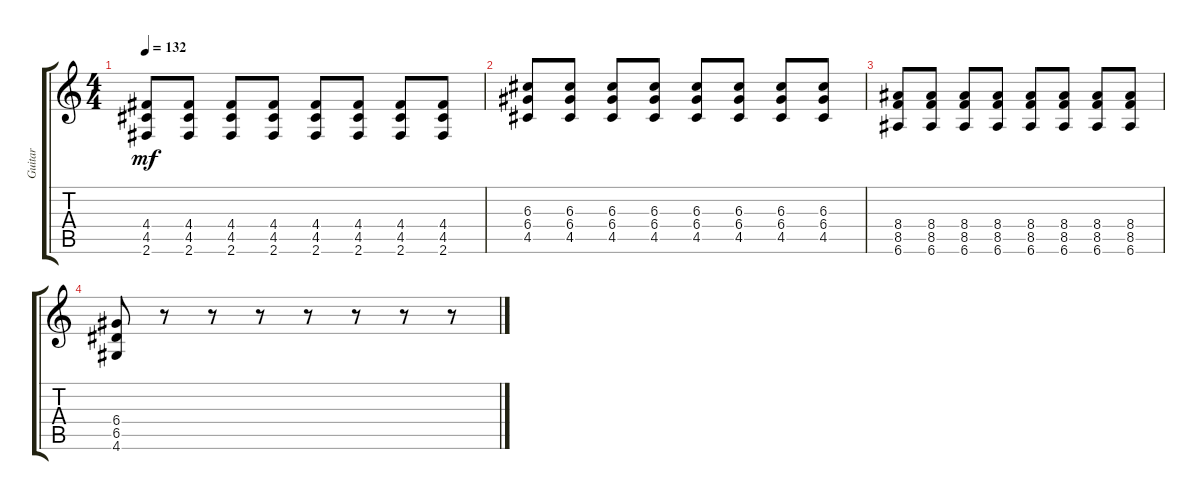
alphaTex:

\track ("Guitar" "Guitar") {instrument electricguitarjazz}
\staff {score tabs}
\tuning (E4 B3 G3 D3 A2 E2) {hide}
\ts (4 4)
\tempo 132
\clef g2
\ks c
(4.4 4.5 2.6).8{dy mf} (4.4 4.5 2.6).8 (4.4 4.5 2.6).8 (4.4 4.5 2.6).8 (4.4 4.5 2.6).8 (4.4 4.5 2.6).8 (4.4 4.5 2.6).8 (4.4 4.5 2.6).8 |
(6.3 6.4 4.5).8 (6.3 6.4 4.5).8 (6.3 6.4 4.5).8 (6.3 6.4 4.5).8 (6.3 6.4 4.5).8 (6.3 6.4 4.5).8 (6.3 6.4 4.5).8 (6.3 6.4 4.5).8 |
(8.4 8.5 6.6).8 (8.4 8.5 6.6).8 (8.4 8.5 6.6).8 (8.4 8.5 6.6).8 (8.4 8.5 6.6).8 (8.4 8.5 6.6).8 (8.4 8.5 6.6).8 (8.4 8.5 6.6).8 |
(6.4 6.5 4.6).8 r.8 r.8 r.8 r.8 r.8 r.8 r.8
